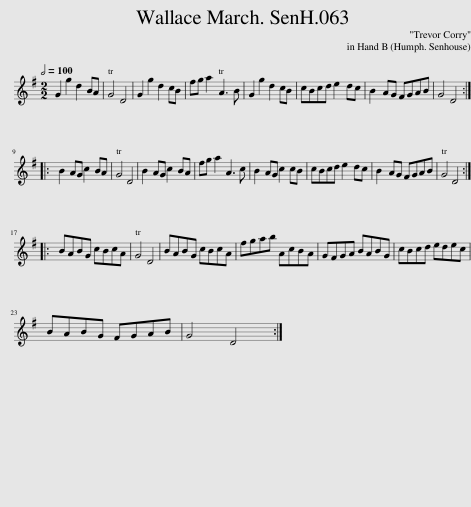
X:1
L:1/8
Q:1/2=100
M:2/2
I:linebreak $
K:G
V:1 treble
V:1
 G2 g2 d2 BA | G4 D4 | G2 g2 d2 cB | fg a2 A3 B | G2 g2 d2 cB | %5
 cBcd e2 dc | B2 AG FGAB | G4 D4 ::$ B2 AG c2 BA | G4 D4 | %10
 B2 AG c2 BA | fg a2 A3 c | B2 AG c2 cB | cBcd e2 dc | B2 AG FGAB | %15
 G4 D4 ::$ BABG cBcA | G4 D4 | BABG cBcA | fgab AcBA | %20
 GFGA BABG | cBcd edec |$ BABG FGAB | G4 D4 :| %24
